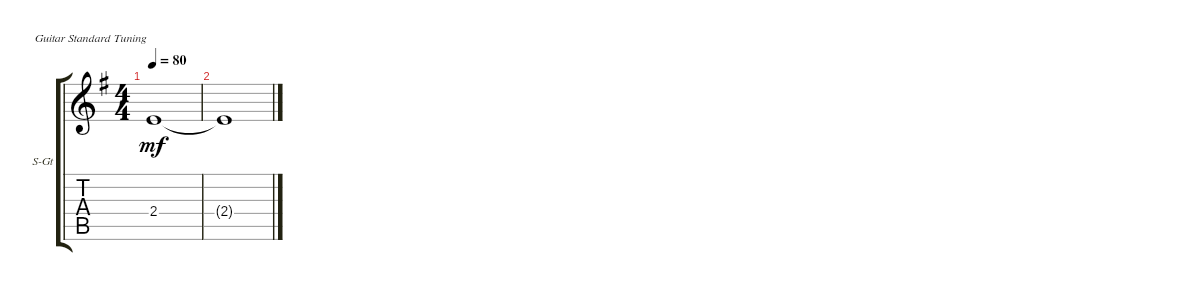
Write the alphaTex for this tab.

\bracketExtendMode groupsimilarinstruments
\firstSystemTrackNameOrientation horizontal
\otherSystemsTrackNameOrientation horizontal
\track ("guitar acoustic (Artur Potemkin)" "S-Gt") {instrument acousticguitarsteel}
\staff {score tabs}
\tuning (E4 B3 G3 D3 A2 E2)
\ts (4 4)
\tempo 80
\clef g2
\ks eminor
2.4.1{dy mf} |
2.4{t}.1
